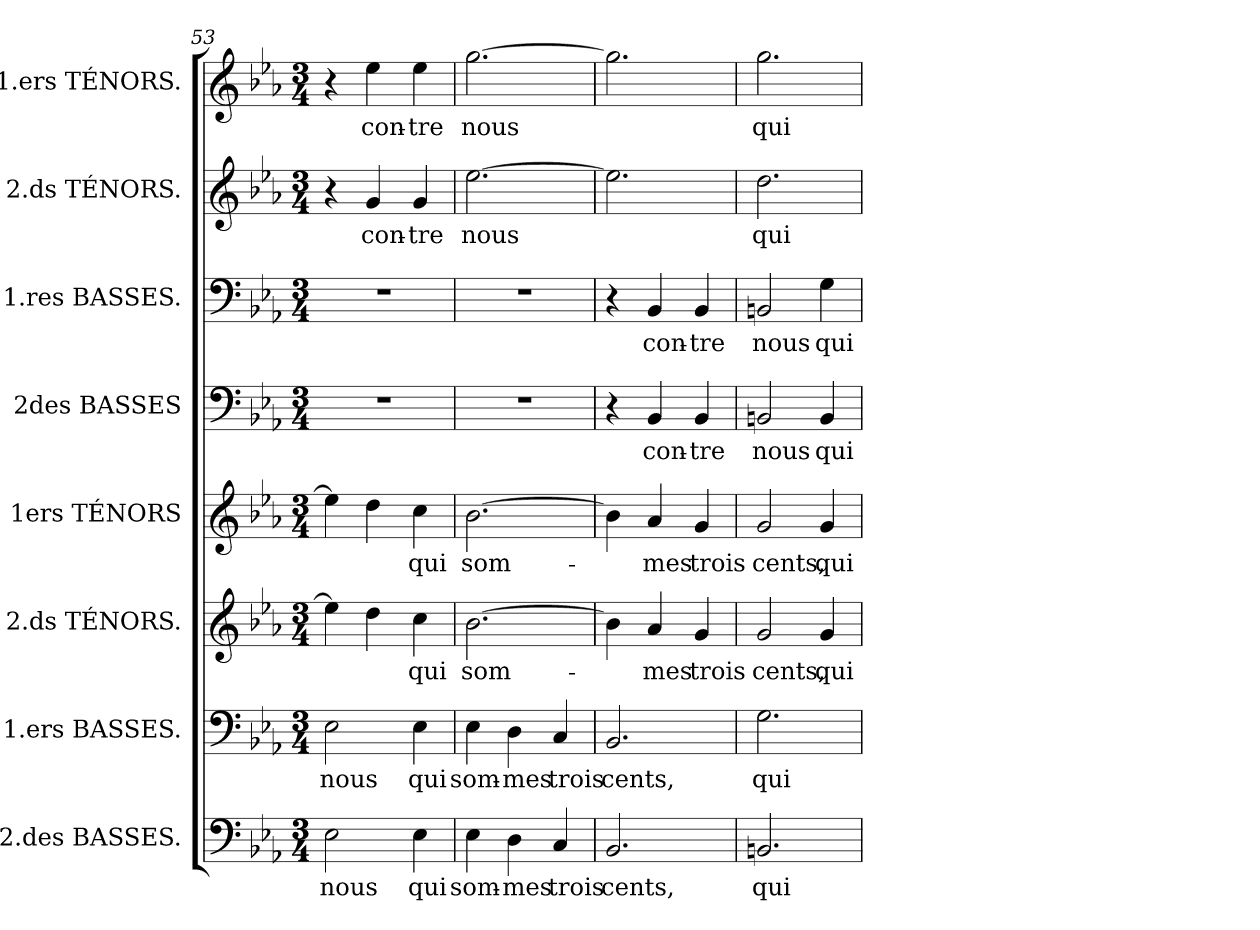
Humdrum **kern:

**kern	**text	**kern	**text	**kern	**text	**kern	**text	**kern	**text	**kern	**text	**kern	**text	**kern	**text
*part8	*part8	*part7	*part7	*part6	*part6	*part5	*part5	*part4	*part4	*part3	*part3	*part2	*part2	*part1	*part1
*staff8	*staff8	*staff7	*staff7	*staff6	*staff6	*staff5	*staff5	*staff4	*staff4	*staff3	*staff3	*staff2	*staff2	*staff1	*staff1
*I"2.des BASSES.	*	*I"1.ers BASSES.	*	*I"2.ds TÉNORS.	*	*I"1ers TÉNORS	*	*I"2des BASSES	*	*I"1.res BASSES.	*	*I"2.ds TÉNORS.	*	*I"1.ers TÉNORS.	*
*clefF4	*	*clefF4	*	*clefG2	*	*clefG2	*	*clefF4	*	*clefF4	*	*clefG2	*	*clefG2	*
*k[b-e-a-]	*	*k[b-e-a-]	*	*k[b-e-a-]	*	*k[b-e-a-]	*	*k[b-e-a-]	*	*k[b-e-a-]	*	*k[b-e-a-]	*	*k[b-e-a-]	*
*E-:	*	*E-:	*	*E-:	*	*E-:	*	*E-:	*	*E-:	*	*E-:	*	*E-:	*
*M3/4	*	*M3/4	*	*M3/4	*	*M3/4	*	*M3/4	*	*M3/4	*	*M3/4	*	*M3/4	*
=53	=53	=53	=53	=53	=53	=53	=53	=53	=53	=53	=53	=53	=53	=53	=53
!	!LO:LY:b	!	!	!	!	!	!	!	!	!	!	!	!	!	!
!	!	!	!LO:LY:b	!	!	!	!	!LO:N:vis=1	!	!LO:N:vis=1	!	!	!	!	!
2E-\	nous	2E-\	nous	4ee-\]	.	4ee-\]	.	2.r	.	2.r	.	4r	.	4r	.
!	!	!	!	!	!	!	!	!	!	!	!	!	!LO:LY:b	!	!
!	!	!	!	!	!	!	!	!	!	!	!	!	!	!	!LO:LY:b
.	.	.	.	4dd\	.	4dd\	.	.	.	.	.	4g/	con-	4ee-\	con-
!	!LO:LY:b	!	!	!	!	!	!	!	!	!	!	!	!	!	!
!	!	!	!LO:LY:b	!	!	!	!	!	!	!	!	!	!	!	!
!	!	!	!	!	!LO:LY:b	!	!	!	!	!	!	!	!	!	!
!	!	!	!	!	!	!	!LO:LY:b	!	!	!	!	!	!	!	!
!	!	!	!	!	!	!	!	!	!	!	!	!	!LO:LY:b	!	!
!	!	!	!	!	!	!	!	!	!	!	!	!	!	!	!LO:LY:b
4E-\	qui	4E-\	qui	4cc\	qui	4cc\	qui	.	.	.	.	4g/	-tre	4ee-\	-tre
=54	=54	=54	=54	=54	=54	=54	=54	=54	=54	=54	=54	=54	=54	=54	=54
!	!LO:LY:b	!	!	!	!	!	!	!	!	!	!	!	!	!	!
!	!	!	!LO:LY:b	!	!	!	!	!	!	!	!	!	!	!	!
!	!	!	!	!	!LO:LY:b	!	!	!	!	!	!	!	!	!	!
!	!	!	!	!	!	!	!LO:LY:b	!LO:N:vis=1	!	!LO:N:vis=1	!	!	!	!	!
!	!	!	!	!	!	!	!	!	!	!	!	!	!LO:LY:b	!	!
!	!	!	!	!	!	!	!	!	!	!	!	!	!	!	!LO:LY:b
4E-\	som-	4E-\	som-	[>2.b-\	som-	[>2.b-\	som-	2.r	.	2.r	.	[>2.ee-\	nous	[>2.gg\	nous
!	!LO:LY:b	!	!	!	!	!	!	!	!	!	!	!	!	!	!
!	!	!	!LO:LY:b	!	!	!	!	!	!	!	!	!	!	!	!
4D\	-mes	4D\	-mes	.	.	.	.	.	.	.	.	.	.	.	.
!	!LO:LY:b	!	!	!	!	!	!	!	!	!	!	!	!	!	!
!	!	!	!LO:LY:b	!	!	!	!	!	!	!	!	!	!	!	!
4C/	trois	4C/	trois	.	.	.	.	.	.	.	.	.	.	.	.
=55	=55	=55	=55	=55	=55	=55	=55	=55	=55	=55	=55	=55	=55	=55	=55
!	!LO:LY:b	!	!	!	!	!	!	!	!	!	!	!	!	!	!
!	!	!	!LO:LY:b	!	!	!	!	!	!	!	!	!	!	!	!
2.BB-/	cents,	2.BB-/	cents,	4b-\]	.	4b-\]	.	4r	.	4r	.	2.ee-\]	.	2.gg\]	.
!	!	!	!	!	!LO:LY:b	!	!	!	!	!	!	!	!	!	!
!	!	!	!	!	!	!	!LO:LY:b	!	!	!	!	!	!	!	!
!	!	!	!	!	!	!	!	!	!LO:LY:b	!	!	!	!	!	!
!	!	!	!	!	!	!	!	!	!	!	!LO:LY:b	!	!	!	!
.	.	.	.	4a-/	-mes	4a-/	-mes	4BB-/	con-	4BB-/	con-	.	.	.	.
!	!	!	!	!	!LO:LY:b	!	!	!	!	!	!	!	!	!	!
!	!	!	!	!	!	!	!LO:LY:b	!	!	!	!	!	!	!	!
!	!	!	!	!	!	!	!	!	!LO:LY:b	!	!	!	!	!	!
!	!	!	!	!	!	!	!	!	!	!	!LO:LY:b	!	!	!	!
.	.	.	.	4g/	trois	4g/	trois	4BB-/	-tre	4BB-/	-tre	.	.	.	.
=56	=56	=56	=56	=56	=56	=56	=56	=56	=56	=56	=56	=56	=56	=56	=56
!	!LO:LY:b	!	!	!	!	!	!	!	!	!	!	!	!	!	!
!	!	!	!LO:LY:b	!	!	!	!	!	!	!	!	!	!	!	!
!	!	!	!	!	!LO:LY:b	!	!	!	!	!	!	!	!	!	!
!	!	!	!	!	!	!	!LO:LY:b	!	!	!	!	!	!	!	!
!	!	!	!	!	!	!	!	!	!LO:LY:b	!	!	!	!	!	!
!	!	!	!	!	!	!	!	!	!	!	!LO:LY:b	!	!	!	!
!	!	!	!	!	!	!	!	!	!	!	!	!	!LO:LY:b	!	!
!	!	!	!	!	!	!	!	!	!	!	!	!	!	!	!LO:LY:b
2.BBn/	qui	2.G\	qui	2g/	cents,	2g/	cents,	2BBn/	nous	2BBn/	nous	2.dd\	qui	2.gg\	qui
!	!	!	!	!	!LO:LY:b	!	!	!	!	!	!	!	!	!	!
!	!	!	!	!	!	!	!LO:LY:b	!	!	!	!	!	!	!	!
!	!	!	!	!	!	!	!	!	!LO:LY:b	!	!	!	!	!	!
!	!	!	!	!	!	!	!	!	!	!	!LO:LY:b	!	!	!	!
.	.	.	.	4g/	qui	4g/	qui	4BB/	qui	4G\	qui	.	.	.	.
=	=	=	=	=	=	=	=	=	=	=	=	=	=	=	=
*-	*-	*-	*-	*-	*-	*-	*-	*-	*-	*-	*-	*-	*-	*-	*-
